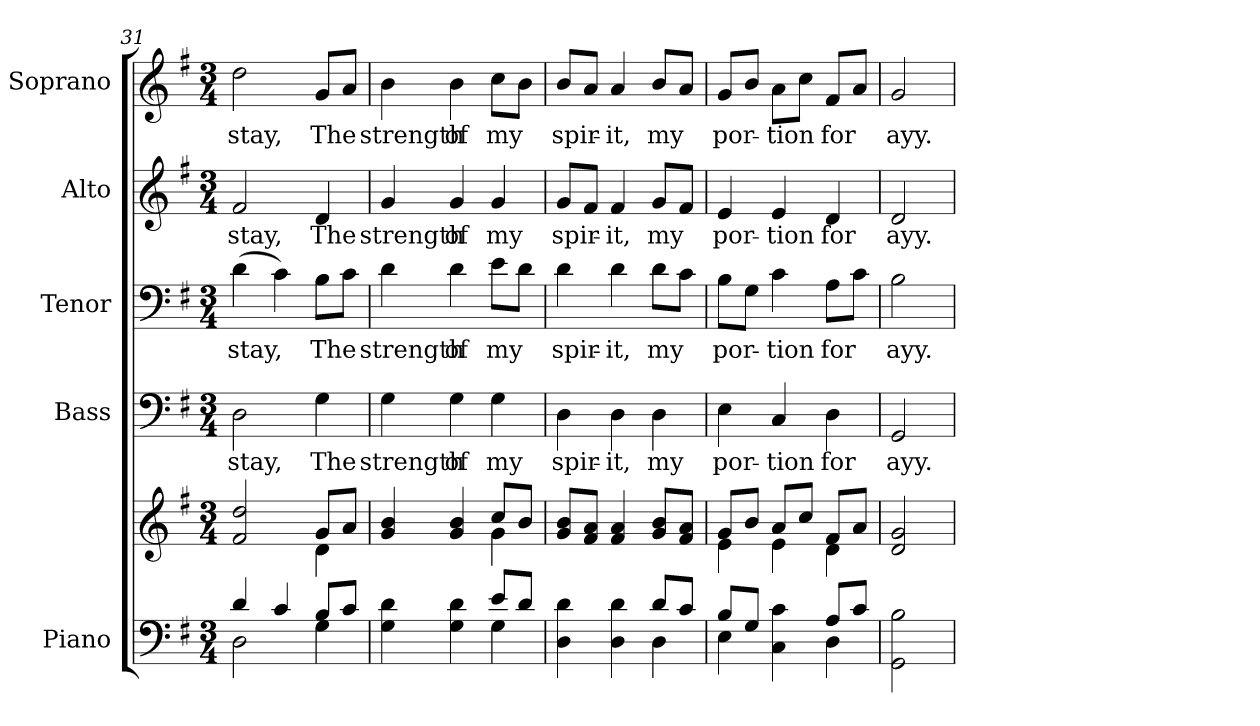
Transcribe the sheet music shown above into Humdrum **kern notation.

**kern	**kern	**kern	**text	**kern	**text	**kern	**text	**kern	**text
*part5	*part5	*part4	*part4	*part3	*part3	*part2	*part2	*part1	*part1
*staff6	*staff5	*staff4	*staff4	*staff3	*staff3	*staff2	*staff2	*staff1	*staff1
*I"Piano	*	*I"Bass	*	*I"Tenor	*	*I"Alto	*	*I"Soprano	*
*I'Pno.	*	*I'B.	*	*I'T.	*	*I'A.	*	*I'S.	*
!!LO:PB:g=z
*clefF4	*clefG2	*clefF4	*	*clefF4	*	*clefG2	*	*clefG2	*
*k[f#]	*k[f#]	*k[f#]	*	*k[f#]	*	*k[f#]	*	*k[f#]	*
*G:	*G:	*G:	*	*G:	*	*G:	*	*G:	*
*M3/4	*M3/4	*M3/4	*	*M3/4	*	*M3/4	*	*M3/4	*
=31	=31	=31	=31	=31	=31	=31	=31	=31	=31
*^	*^	*	*	*	*	*	*	*	*
!	!	!	!	!	!LO:LY:b:color=#000000	!	!	!	!	!	!
!	!	!	!	!	!	!	!LO:LY:b:color=#000000	!	!	!	!
!	!	!	!	!	!	!	!	!	!LO:LY:b:color=#000000	!	!
!	!	!	!	!	!	!	!	!	!	!	!LO:LY:b:color=#000000
4di/	2Di\	2f#i/ 2ddi	2ryy	2Di\	stay,	(4di\	stay,	2f#i/	stay,	2ddi\	stay,
4ci/	.	.	.	.	.	4ci\)	.	.	.	.	.
!	!	!	!	!	!LO:LY:b:color=#000000	!	!	!	!	!	!
!	!	!	!	!	!	!	!LO:LY:b:color=#000000	!	!	!	!
!	!	!	!	!	!	!	!	!	!LO:LY:b:color=#000000	!	!
!	!	!	!	!	!	!	!	!	!	!	!LO:LY:b:color=#000000
8Bi/L	4Gi\	8gi/L	4di\	4Gi\	The	8Bi\L	The	4di/	The	8gi/L	The
8ci/J	.	8ai/J	.	.	.	8ci\J	.	.	.	8ai/J	.
=32	=32	=32	=32	=32	=32	=32	=32	=32	=32	=32	=32
!	!	!	!	!	!LO:LY:b:color=#000000	!	!	!	!	!	!
!	!	!	!	!	!	!	!LO:LY:b:color=#000000	!	!	!	!
!	!	!	!	!	!	!	!	!	!LO:LY:b:color=#000000	!	!
!	!	!	!	!	!	!	!	!	!	!	!LO:LY:b:color=#000000
4Gi\ 4di	2ryy	4gi/ 4bi	2ryy	4Gi\	strength	4di\	strength	4gi/	strength	4bi\	strength
!	!	!	!	!	!LO:LY:b:color=#000000	!	!	!	!	!	!
!	!	!	!	!	!	!	!LO:LY:b:color=#000000	!	!	!	!
!	!	!	!	!	!	!	!	!	!LO:LY:b:color=#000000	!	!
!	!	!	!	!	!	!	!	!	!	!	!LO:LY:b:color=#000000
4Gi\ 4di	.	4gi/ 4bi	.	4Gi\	of	4di\	of	4gi/	of	4bi\	of
!	!	!	!	!	!LO:LY:b:color=#000000	!	!	!	!	!	!
!	!	!	!	!	!	!	!LO:LY:b:color=#000000	!	!	!	!
!	!	!	!	!	!	!	!	!	!LO:LY:b:color=#000000	!	!
!	!	!	!	!	!	!	!	!	!	!	!LO:LY:b:color=#000000
8ei/L	4Gi\	8cci/L	4gi\	4Gi\	my	8ei\L	my	4gi/	my	8cci\L	my
8di/J	.	8bi/J	.	.	.	8di\J	.	.	.	8bi\J	.
*	*	*v	*v	*	*	*	*	*	*	*	*
=33	=33	=33	=33	=33	=33	=33	=33	=33	=33	=33
!	!	!	!	!LO:LY:b:color=#000000	!	!	!	!	!	!
!	!	!	!	!	!	!LO:LY:b:color=#000000	!	!	!	!
!	!	!	!	!	!	!	!	!LO:LY:b:color=#000000	!	!
!	!	!	!	!	!	!	!	!	!	!LO:LY:b:color=#000000
4Di\ 4di	2ryy	8gi/ 8biL	4Di\	spir-	4di\	spir-	8gi/L	spir-	8bi/L	spir-
.	.	8f#i/ 8aiJ	.	.	.	.	8f#i/J	.	8ai/J	.
!	!	!	!	!LO:LY:b:color=#000000	!	!	!	!	!	!
!	!	!	!	!	!	!LO:LY:b:color=#000000	!	!	!	!
!	!	!	!	!	!	!	!	!LO:LY:b:color=#000000	!	!
!	!	!	!	!	!	!	!	!	!	!LO:LY:b:color=#000000
4Di\ 4di	.	4f#i/ 4ai	4Di\	-it,	4di\	-it,	4f#i/	-it,	4ai/	-it,
!	!	!	!	!LO:LY:b:color=#000000	!	!	!	!	!	!
!	!	!	!	!	!	!LO:LY:b:color=#000000	!	!	!	!
!	!	!	!	!	!	!	!	!LO:LY:b:color=#000000	!	!
!	!	!	!	!	!	!	!	!	!	!LO:LY:b:color=#000000
8di/L	4Di\	8gi/ 8biL	4Di\	my	8di\L	my	8gi/L	my	8bi/L	my
8ci/J	.	8f#i/ 8aiJ	.	.	8ci\J	.	8f#i/J	.	8ai/J	.
=34	=34	=34	=34	=34	=34	=34	=34	=34	=34	=34
*	*	*^	*	*	*	*	*	*	*	*
!	!	!	!	!	!LO:LY:b:color=#000000	!	!	!	!	!	!
!	!	!	!	!	!	!	!LO:LY:b:color=#000000	!	!	!	!
!	!	!	!	!	!	!	!	!	!LO:LY:b:color=#000000	!	!
!	!	!	!	!	!	!	!	!	!	!	!LO:LY:b:color=#000000
8Bi/L	4Ei\	8gi/L	4ei\	4Ei\	por-	8Bi\L	por-	4ei/	por-	8gi/L	por-
8Gi/J	.	8bi/J	.	.	.	8Gi\J	.	.	.	8bi/J	.
!	!	!	!	!	!LO:LY:b:color=#000000	!	!	!	!	!	!
!	!	!	!	!	!	!	!LO:LY:b:color=#000000	!	!	!	!
!	!	!	!	!	!	!	!	!	!LO:LY:b:color=#000000	!	!
!	!	!	!	!	!	!	!	!	!	!	!LO:LY:b:color=#000000
4Ci\ 4ci	4ryy	8ai/L	4ei\	4Ci/	-tion	4ci\	-tion	4ei/	-tion	8ai\L	-tion
.	.	8cci/J	.	.	.	.	.	.	.	8cci\J	.
!	!	!	!	!	!LO:LY:b:color=#000000	!	!	!	!	!	!
!	!	!	!	!	!	!	!LO:LY:b:color=#000000	!	!	!	!
!	!	!	!	!	!	!	!	!	!LO:LY:b:color=#000000	!	!
!	!	!	!	!	!	!	!	!	!	!	!LO:LY:b:color=#000000
8Ai/L	4Di\	8f#i/L	4di\	4Di\	for	8Ai\L	for	4di/	for	8f#i/L	for
8ci/J	.	8ai/J	.	.	.	8ci\J	.	.	.	8ai/J	.
*v	*v	*	*	*	*	*	*	*	*	*	*
*	*v	*v	*	*	*	*	*	*	*	*
!!LO:PB:g=z
=35	=35	=35	=35	=35	=35	=35	=35	=35	=35
!	!	!	!LO:LY:b:color=#000000	!	!	!	!	!	!
!	!	!	!	!	!LO:LY:b:color=#000000	!	!	!	!
!	!	!	!	!	!	!	!LO:LY:b:color=#000000	!	!
!	!	!	!	!	!	!	!	!	!LO:LY:b:color=#000000
2GGi\ 2Bi	2di/ 2gi	2GGi/	ayy.	2Bi\	ayy.	2di/	ayy.	2gi/	ayy.
=	=	=	=	=	=	=	=	=	=
*-	*-	*-	*-	*-	*-	*-	*-	*-	*-
